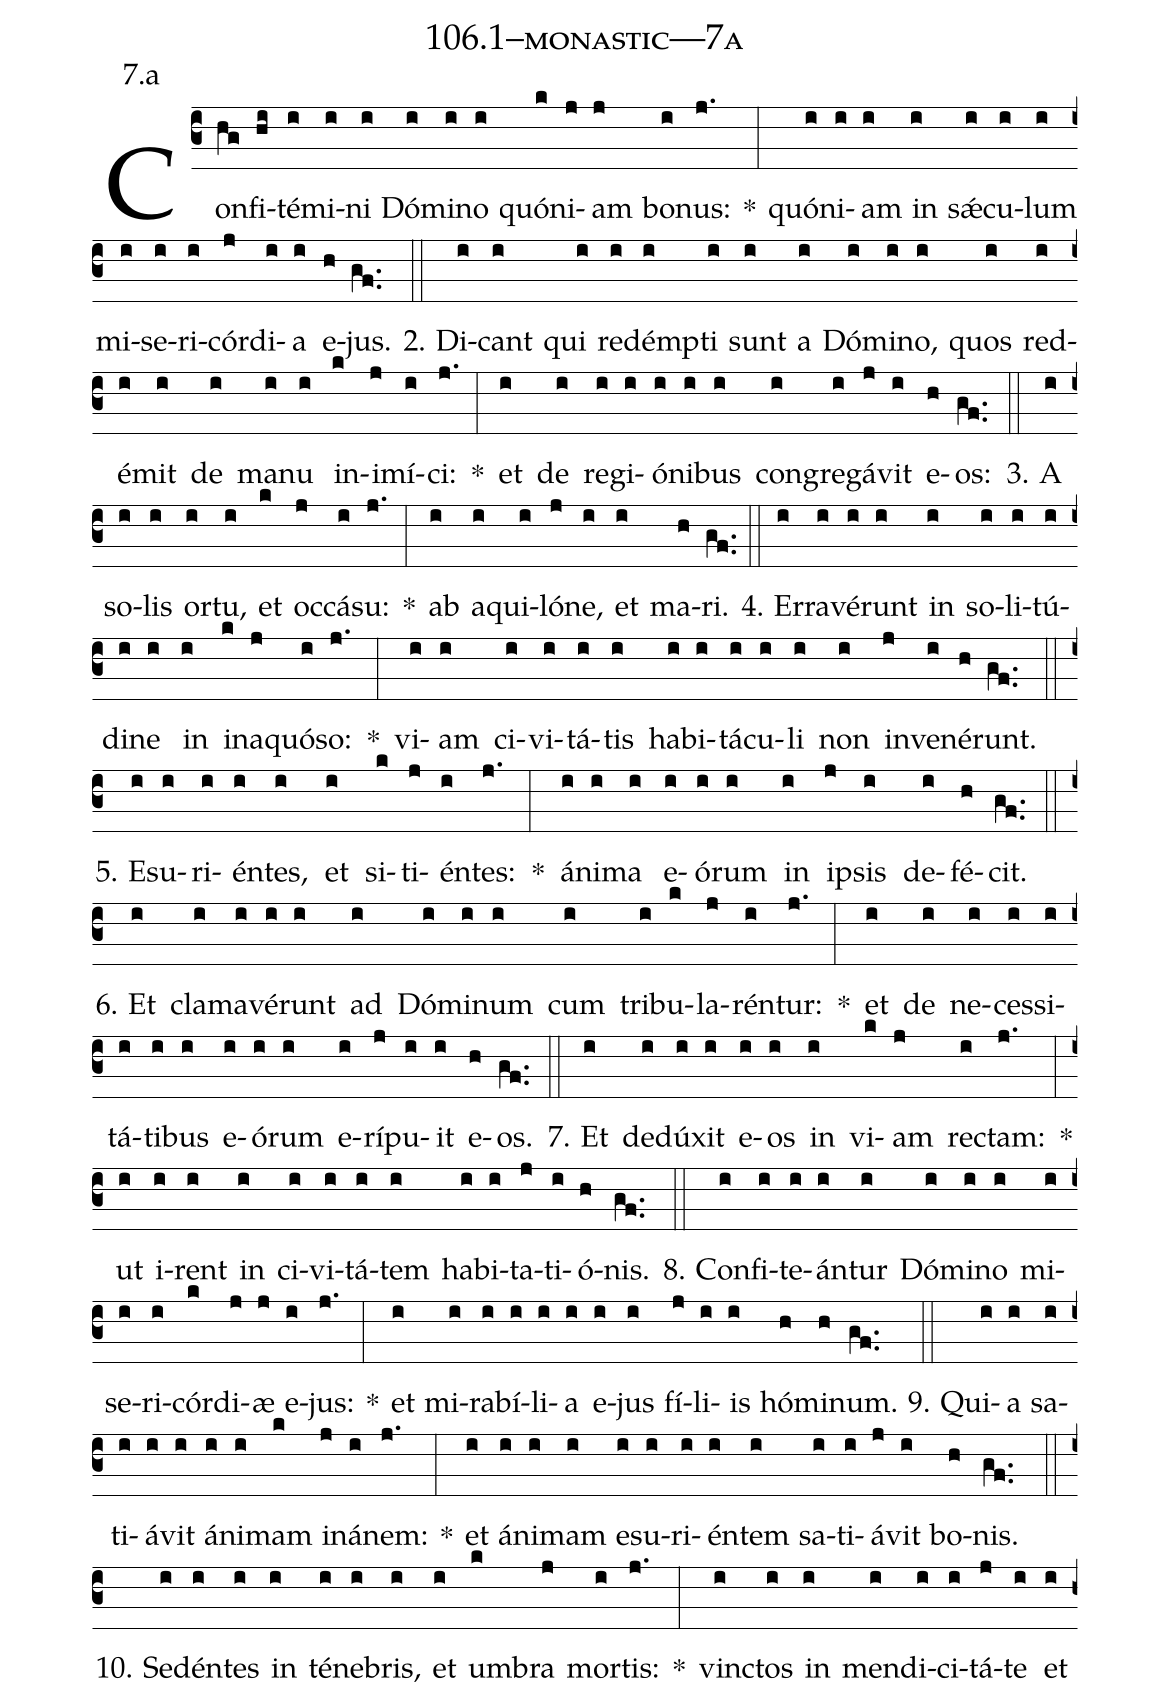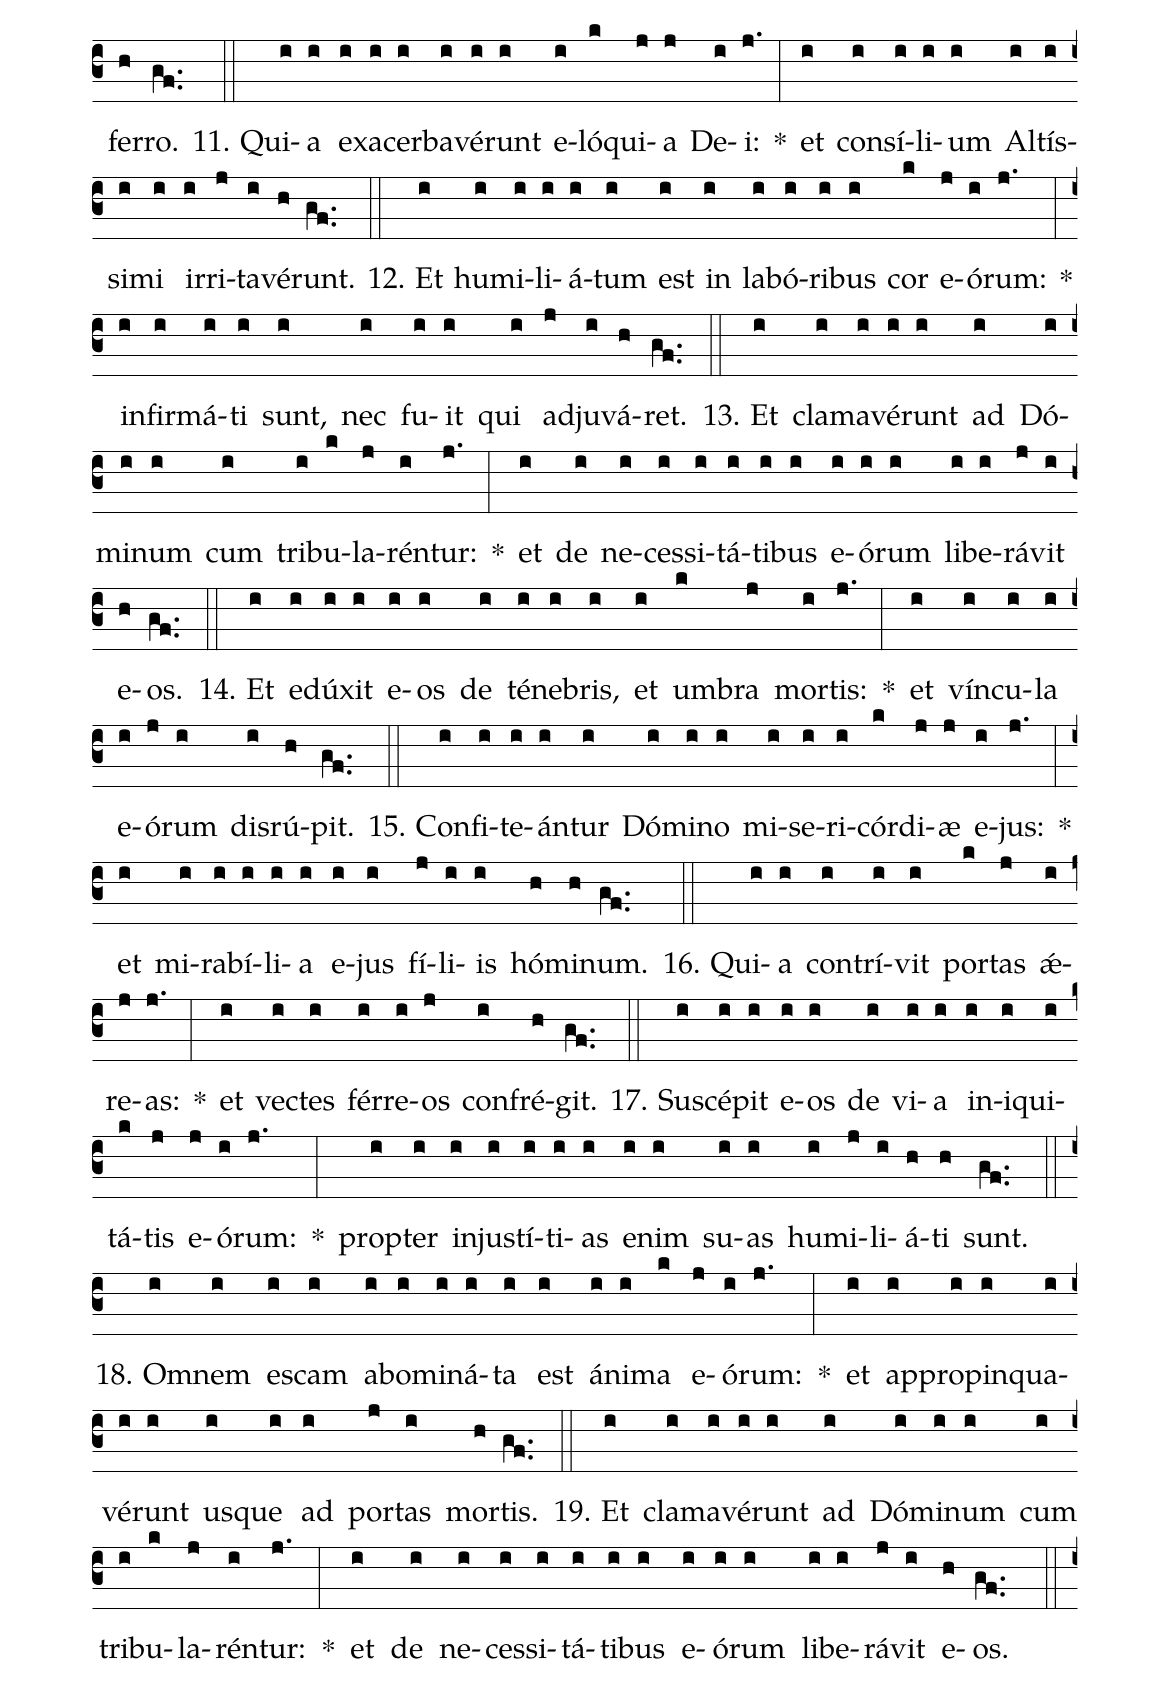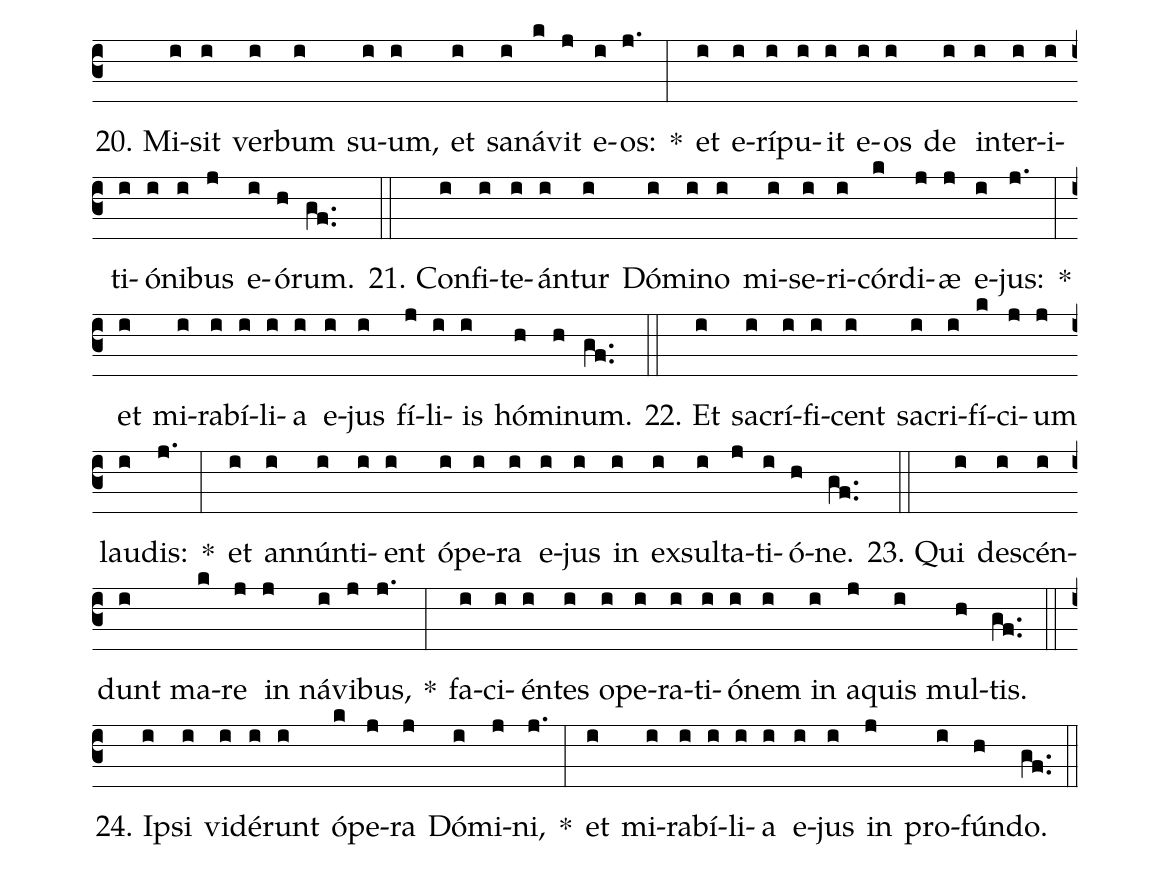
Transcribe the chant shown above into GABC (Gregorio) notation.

name: 106.1--monastic---7a;
annotation: 7.a;
%%
(c3)Con(hg)fi(hi)té(i)mi(i)ni(i) Dó(i)mi(i)no(i) quón(k)i(j)am(j) bo(i)nus:(j.) *(:) quón(i)i(i)am(i) in(i) sǽ(i)cu(i)lum(i) mi(i)se(i)ri(i)cór(j)di(i)a(i) e(h)jus.(gf..) (::)
2. Di(i)cant(i) qui(i) red(i)émp(i)ti(i) sunt(i) a(i) Dó(i)mi(i)no,(i) quos(i) red(i)é(i)mit(i) de(i) ma(i)nu(i) in(k)i(j)mí(i)ci:(j.) *(:) et(i) de(i) re(i)gi(i)ó(i)ni(i)bus(i) con(i)gre(i)gá(j)vit(i) e(h)os:(gf..) (::)
3. A(i) so(i)lis(i) or(i)tu,(i) et(k) oc(j)cá(i)su:(j.) *(:) ab(i) a(i)qui(i)ló(j)ne,(i) et(i) ma(h)ri.(gf..) (::)
4. Er(i)ra(i)vé(i)runt(i) in(i) so(i)li(i)tú(i)di(i)ne(i) in(i) in(k)a(j)quó(i)so:(j.) *(:) vi(i)am(i) ci(i)vi(i)tá(i)tis(i) ha(i)bi(i)tá(i)cu(i)li(i) non(i) in(j)ve(i)né(h)runt.(gf..) (::)
5. E(i)su(i)ri(i)én(i)tes,(i) et(i) si(k)ti(j)én(i)tes:(j.) *(:) á(i)ni(i)ma(i) e(i)ó(i)rum(i) in(i) ip(j)sis(i) de(i)fé(h)cit.(gf..) (::)
6. Et(i) cla(i)ma(i)vé(i)runt(i) ad(i) Dó(i)mi(i)num(i) cum(i) tri(i)bu(k)la(j)rén(i)tur:(j.) *(:) et(i) de(i) ne(i)ces(i)si(i)tá(i)ti(i)bus(i) e(i)ó(i)rum(i) e(i)rí(j)pu(i)it(i) e(h)os.(gf..) (::)
7. Et(i) de(i)dú(i)xit(i) e(i)os(i) in(i) vi(k)am(j) rec(i)tam:(j.) *(:) ut(i) i(i)rent(i) in(i) ci(i)vi(i)tá(i)tem(i) ha(i)bi(i)ta(j)ti(i)ó(h)nis.(gf..) (::)
8. Con(i)fi(i)te(i)án(i)tur(i) Dó(i)mi(i)no(i) mi(i)se(i)ri(i)cór(k)di(j)æ(j) e(i)jus:(j.) *(:) et(i) mi(i)ra(i)bí(i)li(i)a(i) e(i)jus(i) fí(j)li(i)is(i) hó(h)mi(h)num.(gf..) (::)
9. Qui(i)a(i) sa(i)ti(i)á(i)vit(i) á(i)ni(i)mam(k) in(j)á(i)nem:(j.) *(:) et(i) á(i)ni(i)mam(i) e(i)su(i)ri(i)én(i)tem(i) sa(i)ti(i)á(j)vit(i) bo(h)nis.(gf..) (::)
10. Se(i)dén(i)tes(i) in(i) té(i)ne(i)bris,(i) et(i) um(k)bra(j) mor(i)tis:(j.) *(:) vinc(i)tos(i) in(i) men(i)di(i)ci(i)tá(j)te(i) et(i) fer(h)ro.(gf..) (::)
11. Qui(i)a(i) ex(i)a(i)cer(i)ba(i)vé(i)runt(i) e(i)ló(k)qui(j)a(j) De(i)i:(j.) *(:) et(i) con(i)sí(i)li(i)um(i) Al(i)tís(i)si(i)mi(i) ir(i)ri(j)ta(i)vé(h)runt.(gf..) (::)
12. Et(i) hu(i)mi(i)li(i)á(i)tum(i) est(i) in(i) la(i)bó(i)ri(i)bus(i) cor(k) e(j)ó(i)rum:(j.) *(:) in(i)fir(i)má(i)ti(i) sunt,(i) nec(i) fu(i)it(i) qui(i) ad(j)ju(i)vá(h)ret.(gf..) (::)
13. Et(i) cla(i)ma(i)vé(i)runt(i) ad(i) Dó(i)mi(i)num(i) cum(i) tri(i)bu(k)la(j)rén(i)tur:(j.) *(:) et(i) de(i) ne(i)ces(i)si(i)tá(i)ti(i)bus(i) e(i)ó(i)rum(i) li(i)be(i)rá(j)vit(i) e(h)os.(gf..) (::)
14. Et(i) e(i)dú(i)xit(i) e(i)os(i) de(i) té(i)ne(i)bris,(i) et(i) um(k)bra(j) mor(i)tis:(j.) *(:) et(i) vín(i)cu(i)la(i) e(i)ó(j)rum(i) dis(i)rú(h)pit.(gf..) (::)
15. Con(i)fi(i)te(i)án(i)tur(i) Dó(i)mi(i)no(i) mi(i)se(i)ri(i)cór(k)di(j)æ(j) e(i)jus:(j.) *(:) et(i) mi(i)ra(i)bí(i)li(i)a(i) e(i)jus(i) fí(j)li(i)is(i) hó(h)mi(h)num.(gf..) (::)
16. Qui(i)a(i) con(i)trí(i)vit(i) por(k)tas(j) ǽ(i)re(j)as:(j.) *(:) et(i) vec(i)tes(i) fér(i)re(i)os(j) con(i)fré(h)git.(gf..) (::)
17. Su(i)scé(i)pit(i) e(i)os(i) de(i) vi(i)a(i) in(i)i(i)qui(i)tá(k)tis(j) e(j)ó(i)rum:(j.) *(:) prop(i)ter(i) in(i)jus(i)tí(i)ti(i)as(i) e(i)nim(i) su(i)as(i) hu(i)mi(j)li(i)á(h)ti(h) sunt.(gf..) (::)
18. Om(i)nem(i) es(i)cam(i) ab(i)o(i)mi(i)ná(i)ta(i) est(i) á(i)ni(i)ma(k) e(j)ó(i)rum:(j.) *(:) et(i) ap(i)pro(i)pin(i)qua(i)vé(i)runt(i) us(i)que(i) ad(i) por(j)tas(i) mor(h)tis.(gf..) (::)
19. Et(i) cla(i)ma(i)vé(i)runt(i) ad(i) Dó(i)mi(i)num(i) cum(i) tri(i)bu(k)la(j)rén(i)tur:(j.) *(:) et(i) de(i) ne(i)ces(i)si(i)tá(i)ti(i)bus(i) e(i)ó(i)rum(i) li(i)be(i)rá(j)vit(i) e(h)os.(gf..) (::)
20. Mi(i)sit(i) ver(i)bum(i) su(i)um,(i) et(i) sa(i)ná(k)vit(j) e(i)os:(j.) *(:) et(i) e(i)rí(i)pu(i)it(i) e(i)os(i) de(i) in(i)ter(i)i(i)ti(i)ó(i)ni(i)bus(j) e(i)ó(h)rum.(gf..) (::)
21. Con(i)fi(i)te(i)án(i)tur(i) Dó(i)mi(i)no(i) mi(i)se(i)ri(i)cór(k)di(j)æ(j) e(i)jus:(j.) *(:) et(i) mi(i)ra(i)bí(i)li(i)a(i) e(i)jus(i) fí(j)li(i)is(i) hó(h)mi(h)num.(gf..) (::)
22. Et(i) sa(i)crí(i)fi(i)cent(i) sa(i)cri(i)fí(k)ci(j)um(j) lau(i)dis:(j.) *(:) et(i) an(i)nún(i)ti(i)ent(i) ó(i)pe(i)ra(i) e(i)jus(i) in(i) ex(i)sul(i)ta(j)ti(i)ó(h)ne.(gf..) (::)
23. Qui(i) de(i)scén(i)dunt(i) ma(k)re(j) in(j) ná(i)vi(j)bus,(j.) *(:) fa(i)ci(i)én(i)tes(i) o(i)pe(i)ra(i)ti(i)ó(i)nem(i) in(i) a(j)quis(i) mul(h)tis.(gf..) (::)
24. Ip(i)si(i) vi(i)dé(i)runt(i) ó(k)pe(j)ra(j) Dó(i)mi(j)ni,(j.) *(:) et(i) mi(i)ra(i)bí(i)li(i)a(i) e(i)jus(i) in(j) pro(i)fún(h)do.(gf..) (::)
